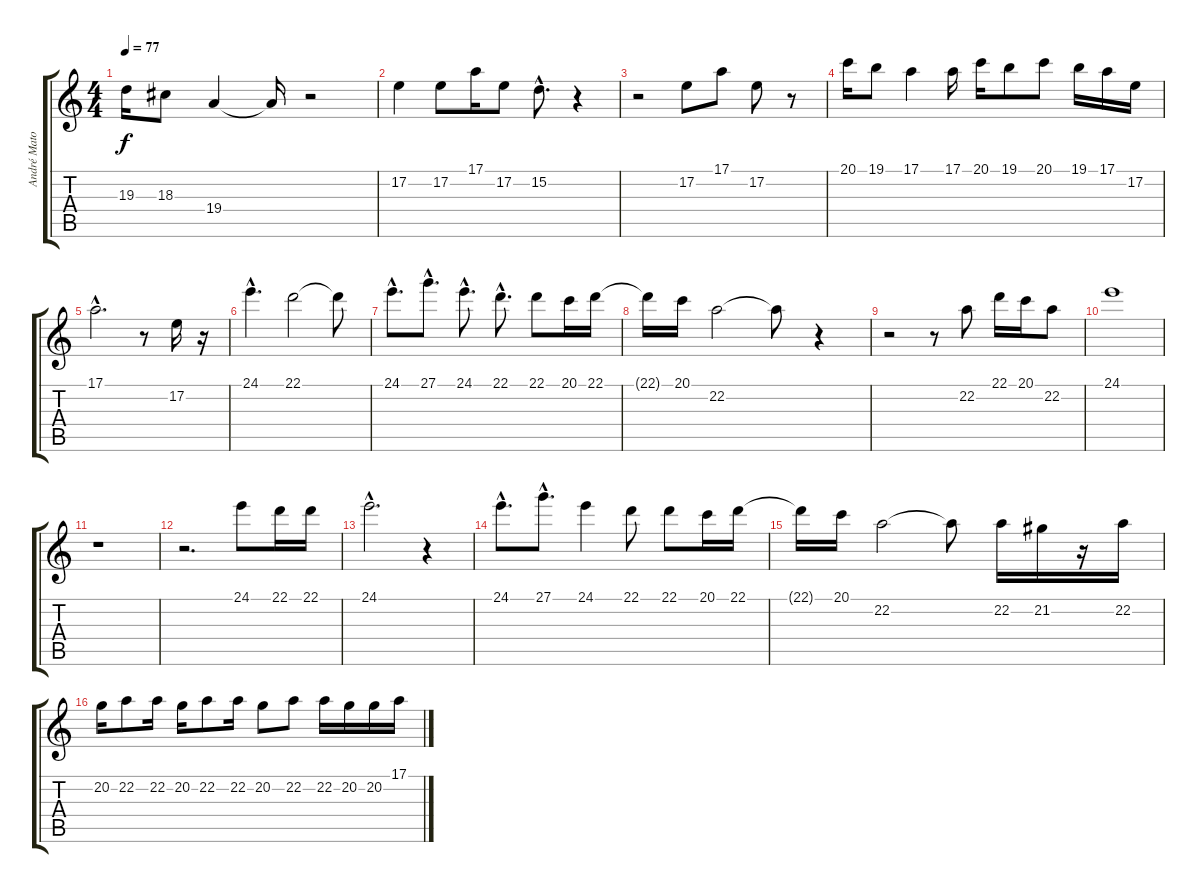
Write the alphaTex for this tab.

\track ("André Matos " "André Mato") {instrument lead6voice}
\staff {score tabs}
\tuning (E4 B3 G3 D3 A2 E2) {hide}
\ts (4 4)
\tempo 77
\clef g2
\ks c
19.3.16{dy f} 18.3.8 19.4.4 19.4{t}.16 r.2 |
17.2.4 17.2.8 17.1.16 17.2.8 15.2{hac}.8{d} r.4 |
r.2 17.2.8 17.1.8 17.2.8 r.8 |
20.1.16 19.1.8 17.1.4 17.1.16 20.1.16 19.1.8 20.1.8 19.1.16 17.1.16 17.2.16 |
17.1{hac}.2{d} r.8 17.2.16 r.16 |
24.1{hac}.4{d} 22.1.2 22.1{t}.8 |
24.1{hac}.8{d} 27.1{hac}.8{d} 24.1{hac}.8{d} 22.1{hac}.8{d} 22.1.8 20.1.16 22.1.16 |
22.1{t}.16 20.1.16 22.2.2 22.2{t}.8 r.4 |
r.2 r.8 22.2.8 22.1.16 20.1.16 22.2.8 |
24.1.1 |
r.1 |
r.2{d} 24.1.8 22.1.16 22.1.16 |
24.1{hac}.2{d} r.4 |
24.1{hac}.8{d} 27.1{hac}.8{d} 24.1.4 22.1.8 22.1.8 20.1.16 22.1.16 |
22.1{t}.16 20.1.16 22.2.2 22.2{t}.8 22.2.16 21.2.16 r.16 22.2.16 |
20.2.16 22.2.8 22.2.16 20.2.16 22.2.8 22.2.16 20.2.8 22.2.8 22.2.16 20.2.16 20.2.16 17.1.16
